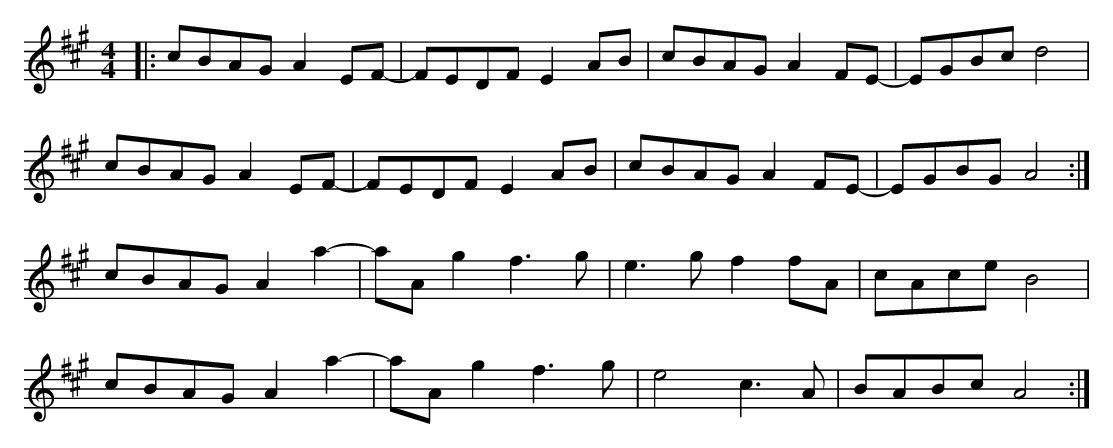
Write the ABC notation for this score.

X:1
M:4/4
K:A
|:cBAG A2EF-|FEDF E2 AB|cBAG A2 FE-|EGBc d4|
cBAG A2EF-|FEDF E2 AB|cBAG A2 FE-|EGBG A4:|
cBAG A2a2-|aAg2 f3g|e3g f2fA|cAce B4|
cBAG A2a2-|aAg2 f3g|e4 c3A|BABc A4:|
